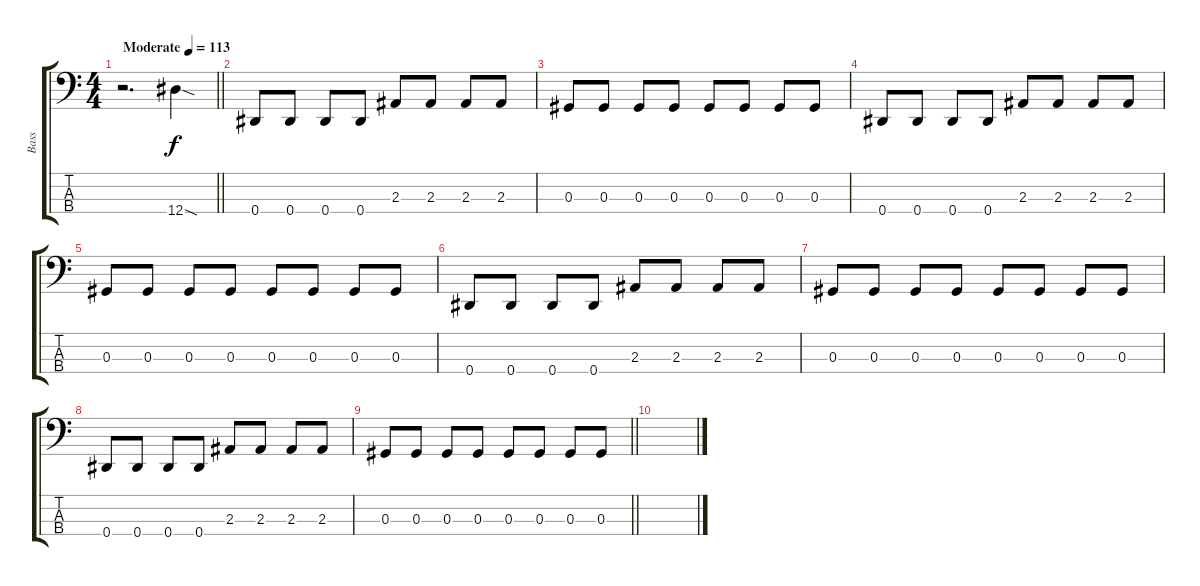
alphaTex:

\track ("Bass" "Bass") {instrument electricbasspick}
\staff {score tabs}
\tuning (Gb2 Db2 Ab1 Eb1) {hide}
\ts (4 4)
\tempo (113 "Moderate")
\clef f4
\barLineRight lightlight
\ks c
r.2{d dy f instrument electricbasspick} 12.4{sod}.4 |
\section ("" "")
0.4.8 0.4.8 0.4.8 0.4.8 2.3.8 2.3.8 2.3.8 2.3.8 |
0.3.8 0.3.8 0.3.8 0.3.8 0.3.8 0.3.8 0.3.8 0.3.8 |
0.4.8 0.4.8 0.4.8 0.4.8 2.3.8 2.3.8 2.3.8 2.3.8 |
0.3.8 0.3.8 0.3.8 0.3.8 0.3.8 0.3.8 0.3.8 0.3.8 |
0.4.8 0.4.8 0.4.8 0.4.8 2.3.8 2.3.8 2.3.8 2.3.8 |
0.3.8 0.3.8 0.3.8 0.3.8 0.3.8 0.3.8 0.3.8 0.3.8 |
0.4.8 0.4.8 0.4.8 0.4.8 2.3.8 2.3.8 2.3.8 2.3.8 |
\barLineRight lightlight
0.3.8 0.3.8 0.3.8 0.3.8 0.3.8 0.3.8 0.3.8 0.3.8 |
\section ("" "")
